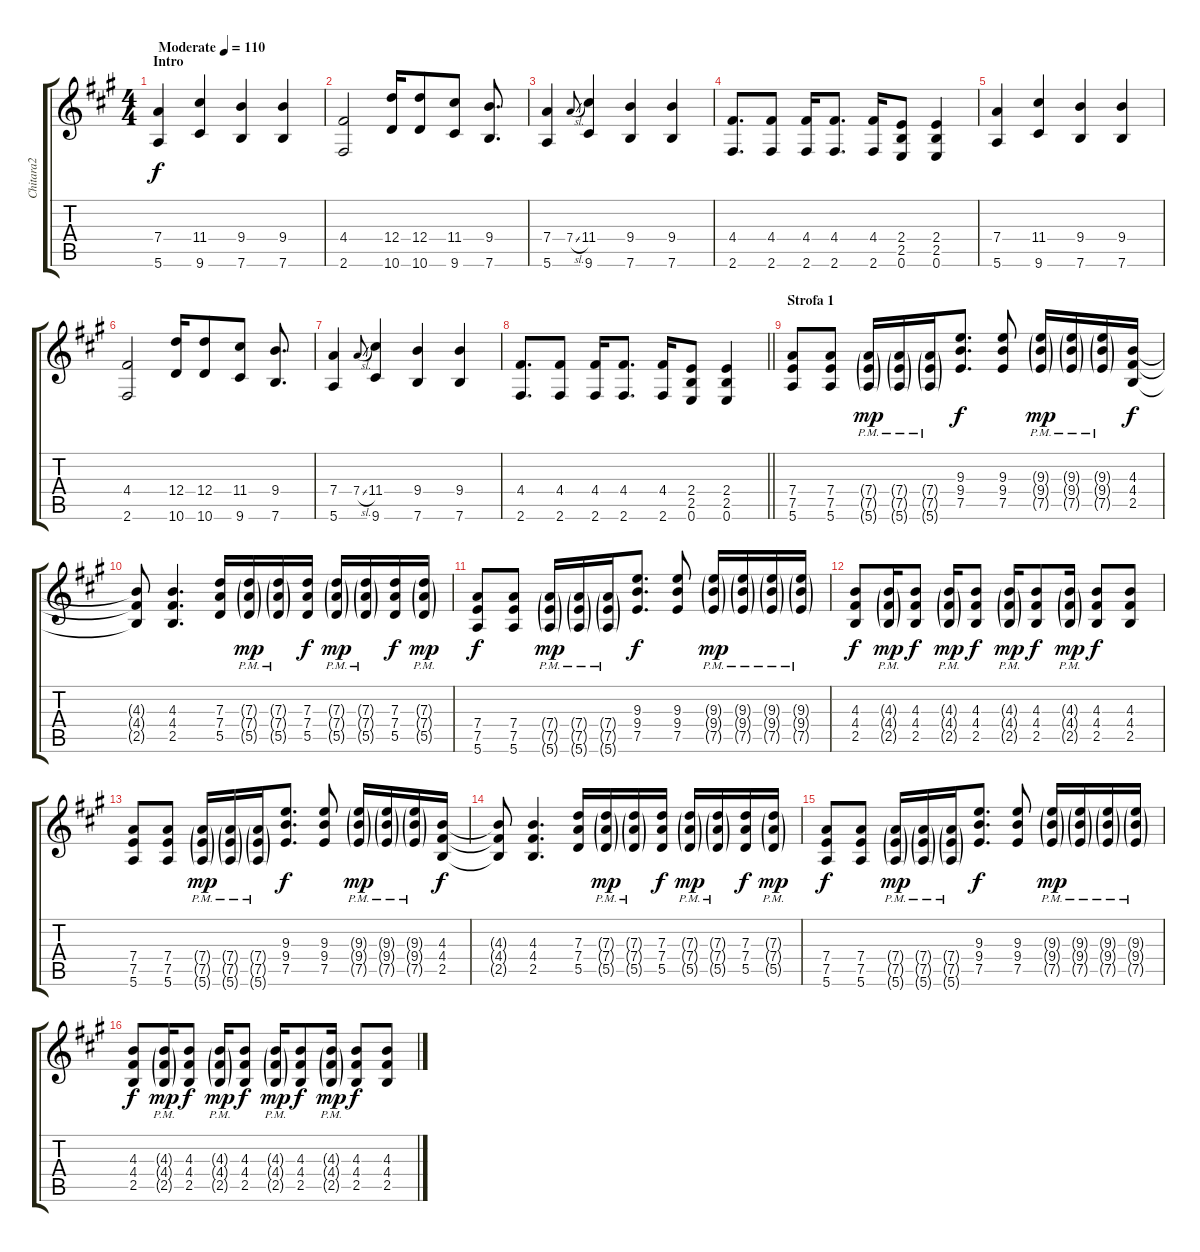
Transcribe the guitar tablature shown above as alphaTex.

\track ("Chitara2" "Chitara2") {instrument distortionguitar}
\staff {score tabs}
\tuning (E4 B3 G3 D3 A2 E2) {hide}
\ts (4 4)
\section ("" "Intro")
\tempo (110 "Moderate")
\clef g2
\ks a
(7.4 5.6).4{dy f instrument distortionguitar} (11.4 9.6).4 (9.4 7.6).4 (9.4 7.6).4 |
(4.4 2.6).2 (12.4 10.6).16 (12.4 10.6).8 (11.4 9.6).8 (9.4 7.6).8{d} |
(7.4 5.6).4 7.4{sl}.8{gr onbeat} (11.4 9.6).4 (9.4 7.6).4 (9.4 7.6).4 |
(4.4 2.6).8{d} (4.4 2.6).8 (4.4 2.6).16 (4.4 2.6).8{d} (4.4 2.6).16 (2.4 2.5 0.6).8 (2.4 2.5 0.6).4 |
(7.4 5.6).4 (11.4 9.6).4 (9.4 7.6).4 (9.4 7.6).4 |
(4.4 2.6).2 (12.4 10.6).16 (12.4 10.6).8 (11.4 9.6).8 (9.4 7.6).8{d} |
(7.4 5.6).4 7.4{sl}.8{gr onbeat} (11.4 9.6).4 (9.4 7.6).4 (9.4 7.6).4 |
\barLineRight lightlight
(4.4 2.6).8{d} (4.4 2.6).8 (4.4 2.6).16 (4.4 2.6).8{d} (4.4 2.6).16 (2.4 2.5 0.6).8 (2.4 2.5 0.6).4 |
\section ("" "Strofa 1")
(7.4 7.5 5.6).8 (7.4 7.5 5.6).8 (7.4{g pm} 7.5{g pm} 5.6{g pm}).16{dy mp} (7.4{g pm} 7.5{g pm} 5.6{g pm}).16 (7.4{g pm} 7.5{g pm} 5.6{g pm}).16 (9.3 9.4 7.5).8{d dy f} (9.3 9.4 7.5).8 (9.3{g pm} 9.4{g pm} 7.5{g pm}).16{dy mp} (9.3{g pm} 9.4{g pm} 7.5{g pm}).16 (9.3{g pm} 9.4{g pm} 7.5{g pm}).16 (4.3 4.4 2.5).16{dy f} |
(4.3{t} 4.4{t} 2.5{t}).8 (4.3 4.4 2.5).4{d} (7.3 7.4 5.5).16 (7.3{g pm} 7.4{g pm} 5.5{g pm}).16{dy mp} (7.3{g pm} 7.4{g pm} 5.5{g pm}).16 (7.3 7.4 5.5).16{dy f} (7.3{g pm} 7.4{g pm} 5.5{g pm}).16{dy mp} (7.3{g pm} 7.4{g pm} 5.5{g pm}).16 (7.3 7.4 5.5).16{dy f} (7.3{g pm} 7.4{g pm} 5.5{g pm}).16{dy mp} |
(7.4 7.5 5.6).8{dy f} (7.4 7.5 5.6).8 (7.4{g pm} 7.5{g pm} 5.6{g pm}).16{dy mp} (7.4{g pm} 7.5{g pm} 5.6{g pm}).16 (7.4{g pm} 7.5{g pm} 5.6{g pm}).16 (9.3 9.4 7.5).8{d dy f} (9.3 9.4 7.5).8 (9.3{g pm} 9.4{g pm} 7.5{g pm}).16{dy mp} (9.3{g pm} 9.4{g pm} 7.5{g pm}).16 (9.3{g pm} 9.4{g pm} 7.5{g pm}).16 (9.3{g pm} 9.4{g pm} 7.5{g pm}).16 |
(4.3 4.4 2.5).8{dy f} (4.3{g pm} 4.4{g pm} 2.5{g pm}).16{dy mp} (4.3 4.4 2.5).8{dy f} (4.3{g pm} 4.4{g pm} 2.5{g pm}).16{dy mp} (4.3 4.4 2.5).8{dy f} (4.3{g pm} 4.4{g pm} 2.5{g pm}).16{dy mp} (4.3 4.4 2.5).8{dy f} (4.3{g pm} 4.4{g pm} 2.5{g pm}).16{dy mp} (4.3 4.4 2.5).8{dy f} (4.3 4.4 2.5).8 |
(7.4 7.5 5.6).8 (7.4 7.5 5.6).8 (7.4{g pm} 7.5{g pm} 5.6{g pm}).16{dy mp} (7.4{g pm} 7.5{g pm} 5.6{g pm}).16 (7.4{g pm} 7.5{g pm} 5.6{g pm}).16 (9.3 9.4 7.5).8{d dy f} (9.3 9.4 7.5).8 (9.3{g pm} 9.4{g pm} 7.5{g pm}).16{dy mp} (9.3{g pm} 9.4{g pm} 7.5{g pm}).16 (9.3{g pm} 9.4{g pm} 7.5{g pm}).16 (4.3 4.4 2.5).16{dy f} |
(4.3{t} 4.4{t} 2.5{t}).8 (4.3 4.4 2.5).4{d} (7.3 7.4 5.5).16 (7.3{g pm} 7.4{g pm} 5.5{g pm}).16{dy mp} (7.3{g pm} 7.4{g pm} 5.5{g pm}).16 (7.3 7.4 5.5).16{dy f} (7.3{g pm} 7.4{g pm} 5.5{g pm}).16{dy mp} (7.3{g pm} 7.4{g pm} 5.5{g pm}).16 (7.3 7.4 5.5).16{dy f} (7.3{g pm} 7.4{g pm} 5.5{g pm}).16{dy mp} |
(7.4 7.5 5.6).8{dy f} (7.4 7.5 5.6).8 (7.4{g pm} 7.5{g pm} 5.6{g pm}).16{dy mp} (7.4{g pm} 7.5{g pm} 5.6{g pm}).16 (7.4{g pm} 7.5{g pm} 5.6{g pm}).16 (9.3 9.4 7.5).8{d dy f} (9.3 9.4 7.5).8 (9.3{g pm} 9.4{g pm} 7.5{g pm}).16{dy mp} (9.3{g pm} 9.4{g pm} 7.5{g pm}).16 (9.3{g pm} 9.4{g pm} 7.5{g pm}).16 (9.3{g pm} 9.4{g pm} 7.5{g pm}).16 |
(4.3 4.4 2.5).8{dy f} (4.3{g pm} 4.4{g pm} 2.5{g pm}).16{dy mp} (4.3 4.4 2.5).8{dy f} (4.3{g pm} 4.4{g pm} 2.5{g pm}).16{dy mp} (4.3 4.4 2.5).8{dy f} (4.3{g pm} 4.4{g pm} 2.5{g pm}).16{dy mp} (4.3 4.4 2.5).8{dy f} (4.3{g pm} 4.4{g pm} 2.5{g pm}).16{dy mp} (4.3 4.4 2.5).8{dy f} (4.3 4.4 2.5).8
